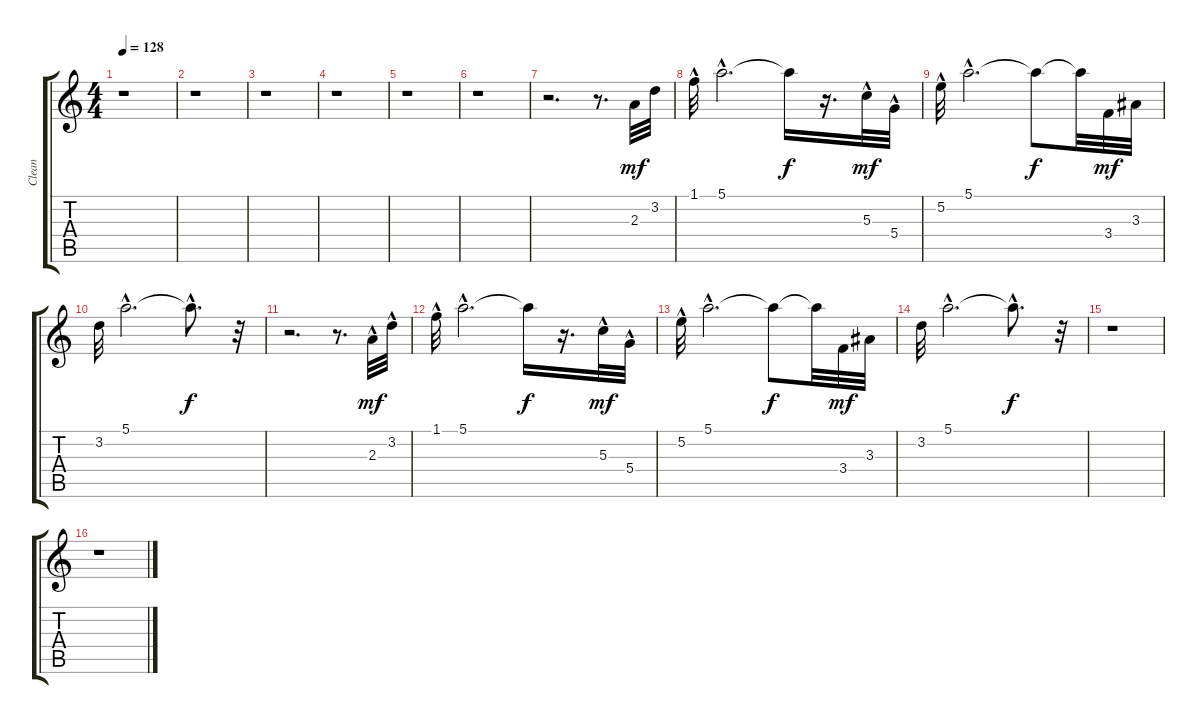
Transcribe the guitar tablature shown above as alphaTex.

\track ("Clean" "Clean") {instrument electricguitarclean}
\staff {score tabs}
\tuning (E4 B3 G3 D3 A2 E2) {hide}
\ts (4 4)
\tempo 128
\clef g2
\ks c
r.1{dy f} |
r.1 |
r.1 |
r.1 |
r.1 |
r.1 |
r.2{d} r.8{d} 2.3.32{dy mf} 3.2.32 |
1.1{hac}.32 5.1{hac}.2{d} 5.1{t}.16{dy f} r.16{d} 5.3{hac}.32{dy mf} 5.4{hac}.32 |
5.2{hac}.32 5.1{hac}.2{d} 5.1{t}.8{dy f} 5.1{t}.32 3.4.32{dy mf} 3.3.32 |
3.2.32 5.1{hac}.2{d} 5.1{hac t}.8{d dy f} r.32 |
r.2{d} r.8{d} 2.3{hac}.32{dy mf} 3.2{hac}.32 |
1.1{hac}.32 5.1{hac}.2{d} 5.1{t}.16{dy f} r.16{d} 5.3{hac}.32{dy mf} 5.4{hac}.32 |
5.2{hac}.32 5.1{hac}.2{d} 5.1{t}.8{dy f} 5.1{t}.32 3.4.32{dy mf} 3.3.32 |
3.2.32 5.1{hac}.2{d} 5.1{hac t}.8{d dy f} r.32 |
r.1 |
r.1
